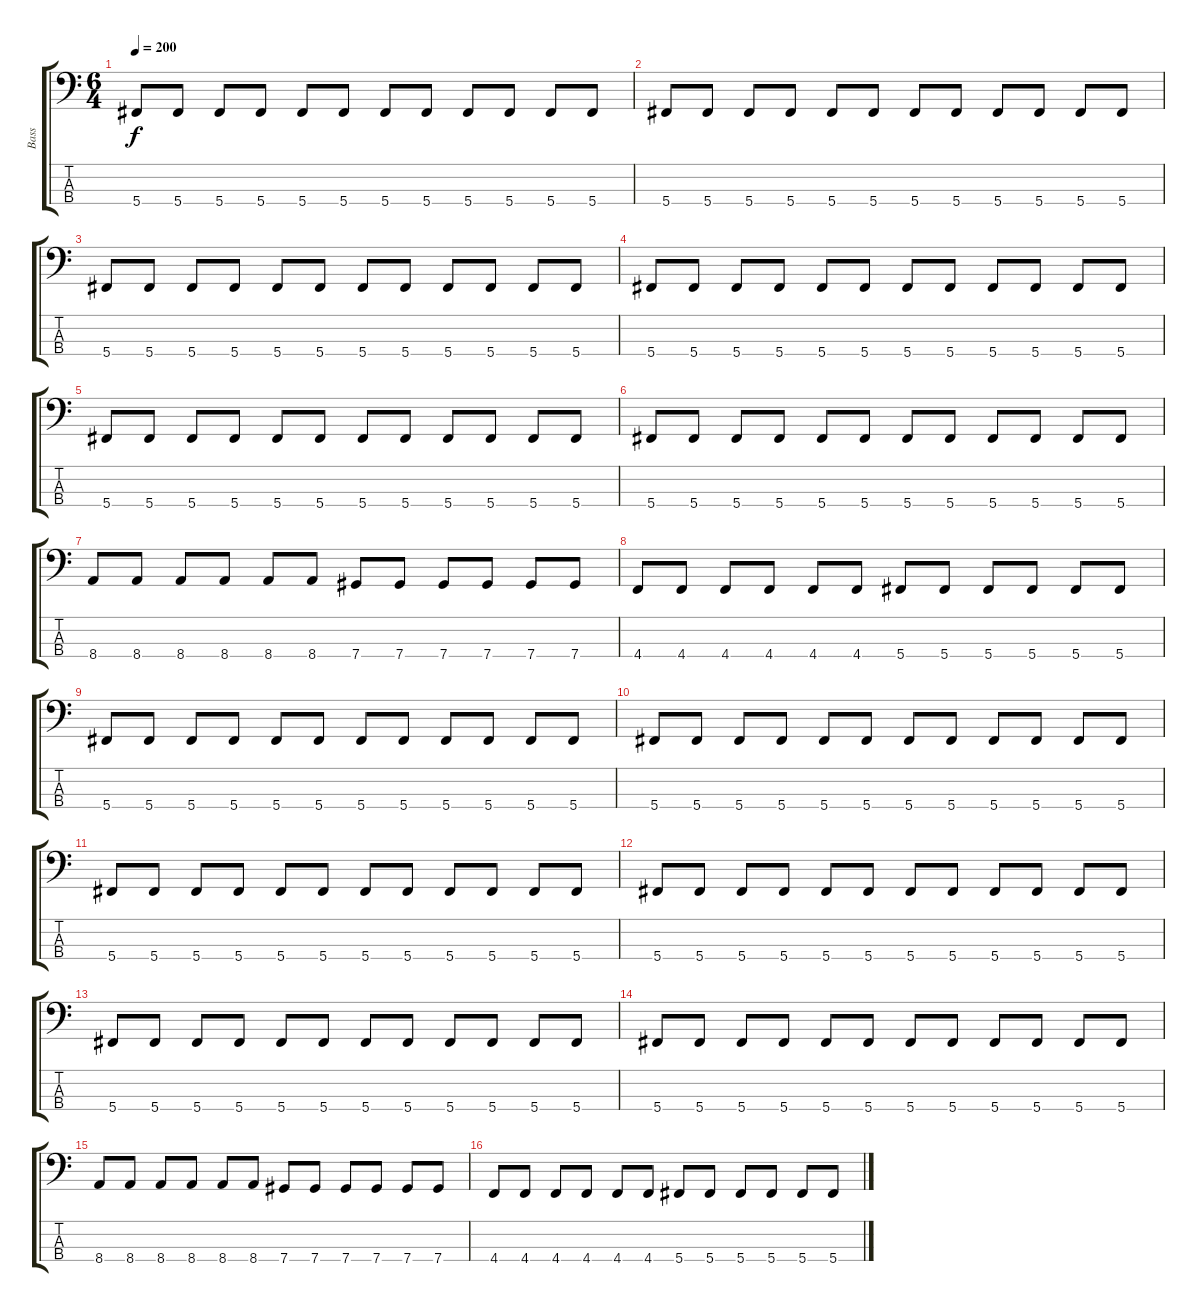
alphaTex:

\track ("Bass" "Bass") {instrument electricbasspick}
\staff {score tabs}
\tuning (E2 B1 Gb1 Db1) {hide}
\ts (6 4)
\section ("" "")
\tempo 200
\clef f4
\ks c
5.4.8{dy f} 5.4.8 5.4.8 5.4.8 5.4.8 5.4.8 5.4.8 5.4.8 5.4.8 5.4.8 5.4.8 5.4.8 |
5.4.8 5.4.8 5.4.8 5.4.8 5.4.8 5.4.8 5.4.8 5.4.8 5.4.8 5.4.8 5.4.8 5.4.8 |
5.4.8 5.4.8 5.4.8 5.4.8 5.4.8 5.4.8 5.4.8 5.4.8 5.4.8 5.4.8 5.4.8 5.4.8 |
5.4.8 5.4.8 5.4.8 5.4.8 5.4.8 5.4.8 5.4.8 5.4.8 5.4.8 5.4.8 5.4.8 5.4.8 |
5.4.8 5.4.8 5.4.8 5.4.8 5.4.8 5.4.8 5.4.8 5.4.8 5.4.8 5.4.8 5.4.8 5.4.8 |
5.4.8 5.4.8 5.4.8 5.4.8 5.4.8 5.4.8 5.4.8 5.4.8 5.4.8 5.4.8 5.4.8 5.4.8 |
8.4.8 8.4.8 8.4.8 8.4.8 8.4.8 8.4.8 7.4.8 7.4.8 7.4.8 7.4.8 7.4.8 7.4.8 |
4.4.8 4.4.8 4.4.8 4.4.8 4.4.8 4.4.8 5.4.8 5.4.8 5.4.8 5.4.8 5.4.8 5.4.8 |
5.4.8 5.4.8 5.4.8 5.4.8 5.4.8 5.4.8 5.4.8 5.4.8 5.4.8 5.4.8 5.4.8 5.4.8 |
5.4.8 5.4.8 5.4.8 5.4.8 5.4.8 5.4.8 5.4.8 5.4.8 5.4.8 5.4.8 5.4.8 5.4.8 |
5.4.8 5.4.8 5.4.8 5.4.8 5.4.8 5.4.8 5.4.8 5.4.8 5.4.8 5.4.8 5.4.8 5.4.8 |
5.4.8 5.4.8 5.4.8 5.4.8 5.4.8 5.4.8 5.4.8 5.4.8 5.4.8 5.4.8 5.4.8 5.4.8 |
5.4.8 5.4.8 5.4.8 5.4.8 5.4.8 5.4.8 5.4.8 5.4.8 5.4.8 5.4.8 5.4.8 5.4.8 |
5.4.8 5.4.8 5.4.8 5.4.8 5.4.8 5.4.8 5.4.8 5.4.8 5.4.8 5.4.8 5.4.8 5.4.8 |
8.4.8 8.4.8 8.4.8 8.4.8 8.4.8 8.4.8 7.4.8 7.4.8 7.4.8 7.4.8 7.4.8 7.4.8 |
4.4.8 4.4.8 4.4.8 4.4.8 4.4.8 4.4.8 5.4.8 5.4.8 5.4.8 5.4.8 5.4.8 5.4.8
